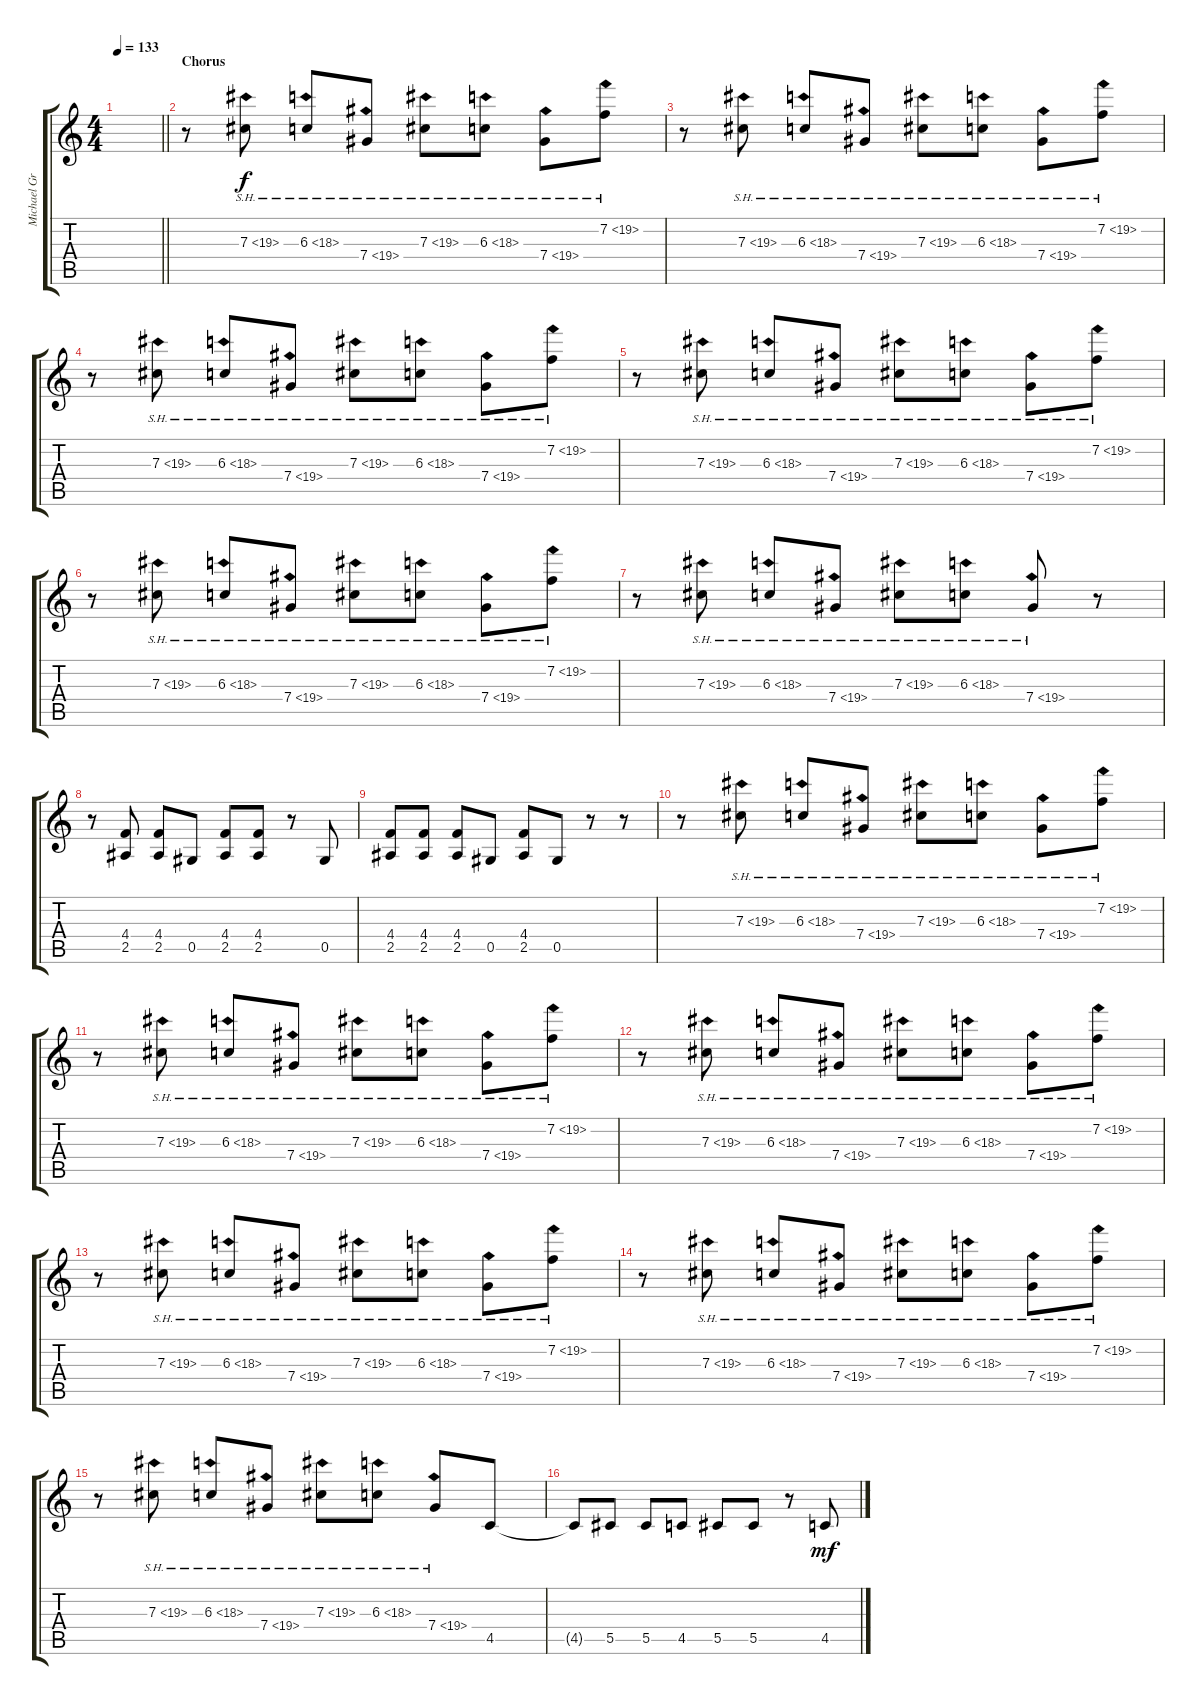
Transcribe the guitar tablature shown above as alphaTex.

\track ("Michael Grant (Lead)" "Michael Gr") {instrument overdrivenguitar}
\staff {score tabs}
\tuning (Eb4 Bb3 Gb3 Db3 Ab2 Eb2) {hide}
\ts (4 4)
\tempo 133
\clef g2
\barLineRight lightlight
\ks c
|
\section ("" "Chorus")
r.8 7.3{sh 12}.8{dy f} 6.3{sh 12}.8 7.4{sh 12}.8 7.3{sh 12}.8 6.3{sh 12}.8 7.4{sh 12}.8 7.2{sh 12}.8 |
r.8 7.3{sh 12}.8 6.3{sh 12}.8 7.4{sh 12}.8 7.3{sh 12}.8 6.3{sh 12}.8 7.4{sh 12}.8 7.2{sh 12}.8 |
r.8 7.3{sh 12}.8 6.3{sh 12}.8 7.4{sh 12}.8 7.3{sh 12}.8 6.3{sh 12}.8 7.4{sh 12}.8 7.2{sh 12}.8 |
r.8 7.3{sh 12}.8 6.3{sh 12}.8 7.4{sh 12}.8 7.3{sh 12}.8 6.3{sh 12}.8 7.4{sh 12}.8 7.2{sh 12}.8 |
r.8 7.3{sh 12}.8 6.3{sh 12}.8 7.4{sh 12}.8 7.3{sh 12}.8 6.3{sh 12}.8 7.4{sh 12}.8 7.2{sh 12}.8 |
r.8 7.3{sh 12}.8 6.3{sh 12}.8 7.4{sh 12}.8 7.3{sh 12}.8 6.3{sh 12}.8 7.4{sh 12}.8 r.8 |
r.8 (4.4 2.5).8 (4.4 2.5).8 0.5.8 (4.4 2.5).8 (4.4 2.5).8 r.8 0.5.8 |
(4.4 2.5).8 (4.4 2.5).8 (4.4 2.5).8 0.5.8 (4.4 2.5).8 0.5.8 r.8 r.8 |
r.8 7.3{sh 12}.8 6.3{sh 12}.8 7.4{sh 12}.8 7.3{sh 12}.8 6.3{sh 12}.8 7.4{sh 12}.8 7.2{sh 12}.8 |
r.8 7.3{sh 12}.8 6.3{sh 12}.8 7.4{sh 12}.8 7.3{sh 12}.8 6.3{sh 12}.8 7.4{sh 12}.8 7.2{sh 12}.8 |
r.8 7.3{sh 12}.8 6.3{sh 12}.8 7.4{sh 12}.8 7.3{sh 12}.8 6.3{sh 12}.8 7.4{sh 12}.8 7.2{sh 12}.8 |
r.8 7.3{sh 12}.8 6.3{sh 12}.8 7.4{sh 12}.8 7.3{sh 12}.8 6.3{sh 12}.8 7.4{sh 12}.8 7.2{sh 12}.8 |
r.8 7.3{sh 12}.8 6.3{sh 12}.8 7.4{sh 12}.8 7.3{sh 12}.8 6.3{sh 12}.8 7.4{sh 12}.8 7.2{sh 12}.8 |
r.8 7.3{sh 12}.8 6.3{sh 12}.8 7.4{sh 12}.8 7.3{sh 12}.8 6.3{sh 12}.8 7.4{sh 12}.8 4.5.8 |
4.5{t}.8 5.5.8 5.5.8 4.5.8 5.5.8 5.5.8 r.8 4.5.8{dy mf}
